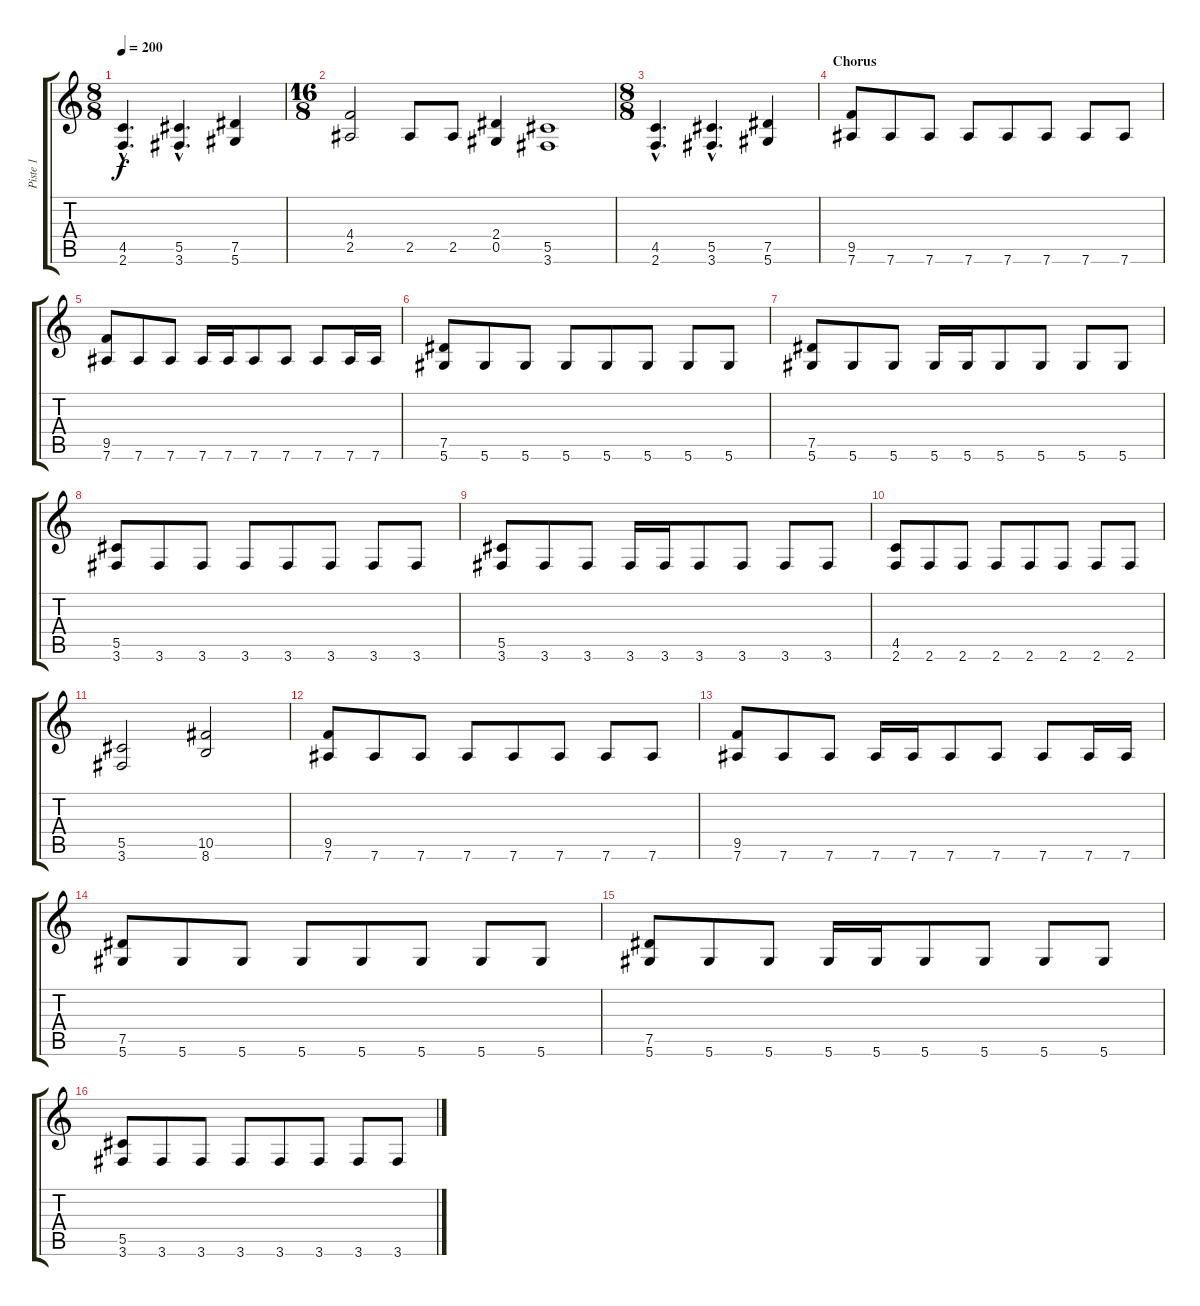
\track ("Piste 1" "Piste 1") {instrument distortionguitar}
\staff {score tabs}
\tuning (Eb4 Bb3 Gb3 Db3 Ab2 Eb2) {hide}
\ts (8 8)
\tempo 200
\clef g2
\ks c
(4.5{hac} 2.6{hac}).4{d dy f} (5.5{hac} 3.6{hac}).4{d} (7.5 5.6).4 |
\ts (16 8)
(4.4 2.5).2 2.5.8 2.5.8 (2.4 0.5).4 (5.5 3.6).1 |
\ts (8 8)
(4.5{hac} 2.6{hac}).4{d} (5.5{hac} 3.6{hac}).4{d} (7.5 5.6).4 |
\section ("" "Chorus")
(9.5 7.6).8 7.6.8 7.6.8 7.6.8 7.6.8 7.6.8 7.6.8 7.6.8 |
(9.5 7.6).8 7.6.8 7.6.8 7.6.16 7.6.16 7.6.8 7.6.8 7.6.8 7.6.16 7.6.16 |
(7.5 5.6).8 5.6.8 5.6.8 5.6.8 5.6.8 5.6.8 5.6.8 5.6.8 |
(7.5 5.6).8 5.6.8 5.6.8 5.6.16 5.6.16 5.6.8 5.6.8 5.6.8 5.6.8 |
(5.5 3.6).8 3.6.8 3.6.8 3.6.8 3.6.8 3.6.8 3.6.8 3.6.8 |
(5.5 3.6).8 3.6.8 3.6.8 3.6.16 3.6.16 3.6.8 3.6.8 3.6.8 3.6.8 |
(4.5 2.6).8 2.6.8 2.6.8 2.6.8 2.6.8 2.6.8 2.6.8 2.6.8 |
(5.5 3.6).2 (10.5 8.6).2 |
(9.5 7.6).8 7.6.8 7.6.8 7.6.8 7.6.8 7.6.8 7.6.8 7.6.8 |
(9.5 7.6).8 7.6.8 7.6.8 7.6.16 7.6.16 7.6.8 7.6.8 7.6.8 7.6.16 7.6.16 |
(7.5 5.6).8 5.6.8 5.6.8 5.6.8 5.6.8 5.6.8 5.6.8 5.6.8 |
(7.5 5.6).8 5.6.8 5.6.8 5.6.16 5.6.16 5.6.8 5.6.8 5.6.8 5.6.8 |
(5.5 3.6).8 3.6.8 3.6.8 3.6.8 3.6.8 3.6.8 3.6.8 3.6.8
